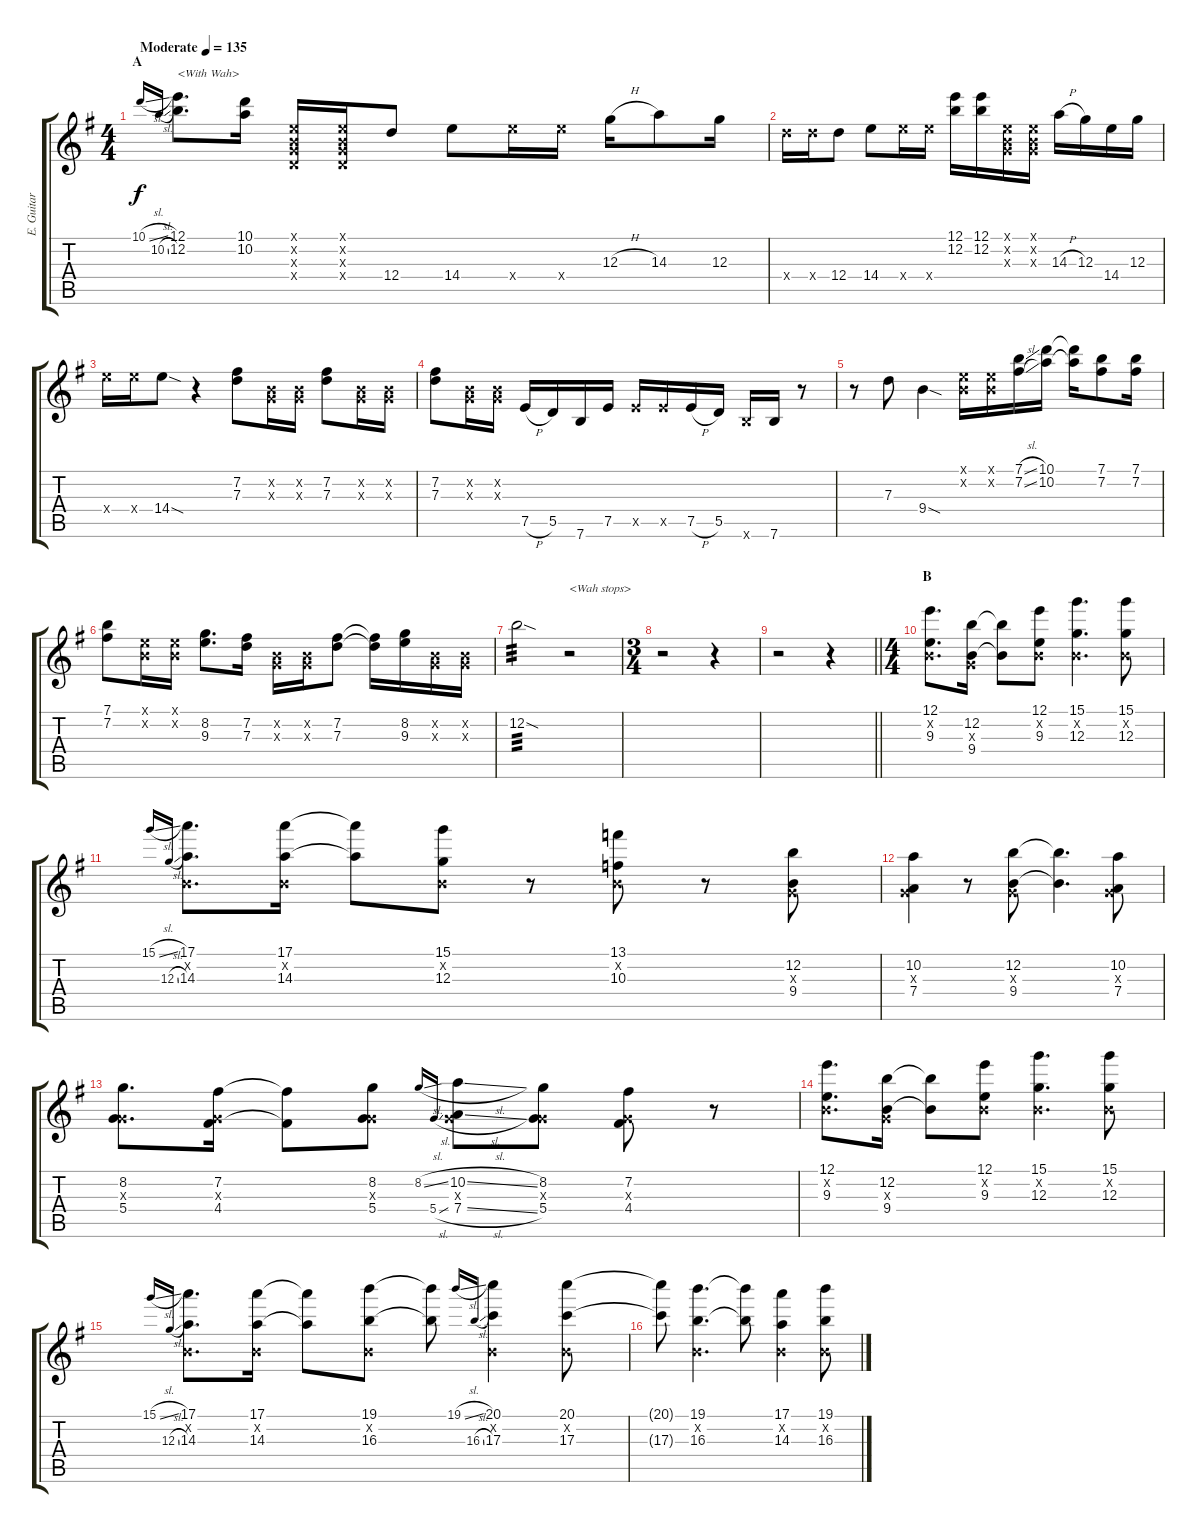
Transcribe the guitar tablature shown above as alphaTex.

\track ("E. Guitar" "E. Guitar") {instrument electricguitarjazz}
\staff {score tabs}
\tuning (E4 B3 G3 D3 A2 E2) {hide}
\ts (4 4)
\section ("" "A")
\tempo (135 "Moderate")
\clef g2
\ks g
10.1{sl}.16{gr onbeat dy f instrument electricguitarjazz} 10.2{sl}.16{gr onbeat} (12.1 12.2).8{d txt "<With Wah>"} (10.1 10.2).16 (0.1{x} 0.2{x} 0.3{x} 0.4{x}).16 (0.1{x} 0.2{x} 0.3{x} 0.4{x}).16 12.4.8 14.4.8 14.4{x}.16 14.4{x}.16 12.3{h}.16 14.3.8 12.3.16 |
12.4{x}.16 12.4{x}.16 12.4.8 14.4.8 14.4{x}.16 14.4{x}.16 (12.1 12.2).16 (12.1 12.2).16 (0.1{x} 0.2{x} 0.3{x}).16 (0.1{x} 0.2{x} 0.3{x}).16 14.3{h}.16 12.3.16 14.4.16 12.3.16 |
14.4{x}.16 14.4{x}.16 14.4{sod}.8 r.4 (7.2 7.3).8 (0.2{x} 0.3{x}).16 (0.2{x} 0.3{x}).16 (7.2 7.3).8 (0.2{x} 0.3{x}).16 (0.2{x} 0.3{x}).16 |
(7.2 7.3).8 (0.2{x} 0.3{x}).16 (0.2{x} 0.3{x}).16 7.5{h}.16 5.5.16 7.6.16 7.5.16 7.5{x}.16 7.5{x}.16 7.5{h}.16 5.5.16 7.6{x}.16 7.6.16 r.8 |
r.8 7.3.8 9.4{sod}.4 (0.1{x} 0.2{x}).16 (0.1{x} 0.2{x}).16 (7.1{sl} 7.2{sl}).16 (10.1 10.2).16 (10.1{t} 10.2{t}).16 (7.1 7.2).8 (7.1 7.2).16 |
(7.1 7.2).8 (0.1{x} 0.2{x}).16 (0.1{x} 0.2{x}).16 (8.2 9.3).8{d} (7.2 7.3).16 (0.2{x} 0.3{x}).16 (0.2{x} 0.3{x}).16 (7.2 7.3).8 (7.2{t} 7.3{t}).16 (8.2 9.3).16 (0.2{x} 0.3{x}).16 (0.2{x} 0.3{x}).16 |
12.2{sod}.2{tp 3} r.2{txt "<Wah stops>"} |
\ts (3 4)
r.2 r.4 |
\barLineRight lightlight
r.2 r.4 |
\ts (4 4)
\section ("" "B")
(12.1 0.2{x} 9.3).8{d} (12.2 0.3{x} 9.4).16 (12.2{t} 9.4{t}).8 (12.1 0.2{x} 9.3).8 (15.1 0.2{x} 12.3).4{d} (15.1 0.2{x} 12.3).8 |
15.1{sl}.16{gr onbeat} 12.3{sl}.16{gr onbeat} (17.1 0.2{x} 14.3).8{d} (17.1 0.2{x} 14.3).16 (17.1{t} 14.3{t}).8 (15.1 0.2{x} 12.3).8 r.8 (13.1 0.2{x} 10.3).8 r.8 (12.2 0.3{x} 9.4).8 |
(10.2 0.3{x} 7.4).4 r.8 (12.2 0.3{x} 9.4).8 (12.2{t} 9.4{t}).4{d} (10.2 0.3{x} 7.4).8 |
(8.2 0.3{x} 5.4).8{d} (7.2 0.3{x} 4.4).16 (7.2{t} 4.4{t}).8 (8.2 0.3{x} 5.4).8 8.2{sl}.16{gr onbeat} 5.4{sl}.16{gr onbeat} (10.2{sl} 0.3{x} 7.4{sl}).8 (8.2 0.3{x} 5.4).8 (7.2 0.3{x} 4.4).8 r.8 |
(12.1 0.2{x} 9.3).8{d} (12.2 0.3{x} 9.4).16 (12.2{t} 9.4{t}).8 (12.1 0.2{x} 9.3).8 (15.1 0.2{x} 12.3).4{d} (15.1 0.2{x} 12.3).8 |
15.1{sl}.16{gr onbeat} 12.3{sl}.16{gr onbeat} (17.1 0.2{x} 14.3).8{d} (17.1 0.2{x} 14.3).16 (17.1{t} 14.3{t}).8 (19.1 0.2{x} 16.3).8 (19.1{t} 16.3{t}).8 19.1{sl}.16{gr onbeat} 16.3{sl}.16{gr onbeat} (20.1 0.2{x} 17.3).4 (20.1 0.2{x} 17.3).8 |
(20.1{t} 17.3{t}).8 (19.1 0.2{x} 16.3).4{d} (19.1{t} 16.3{t}).8 (17.1 0.2{x} 14.3).4 (19.1 0.2{x} 16.3).8
